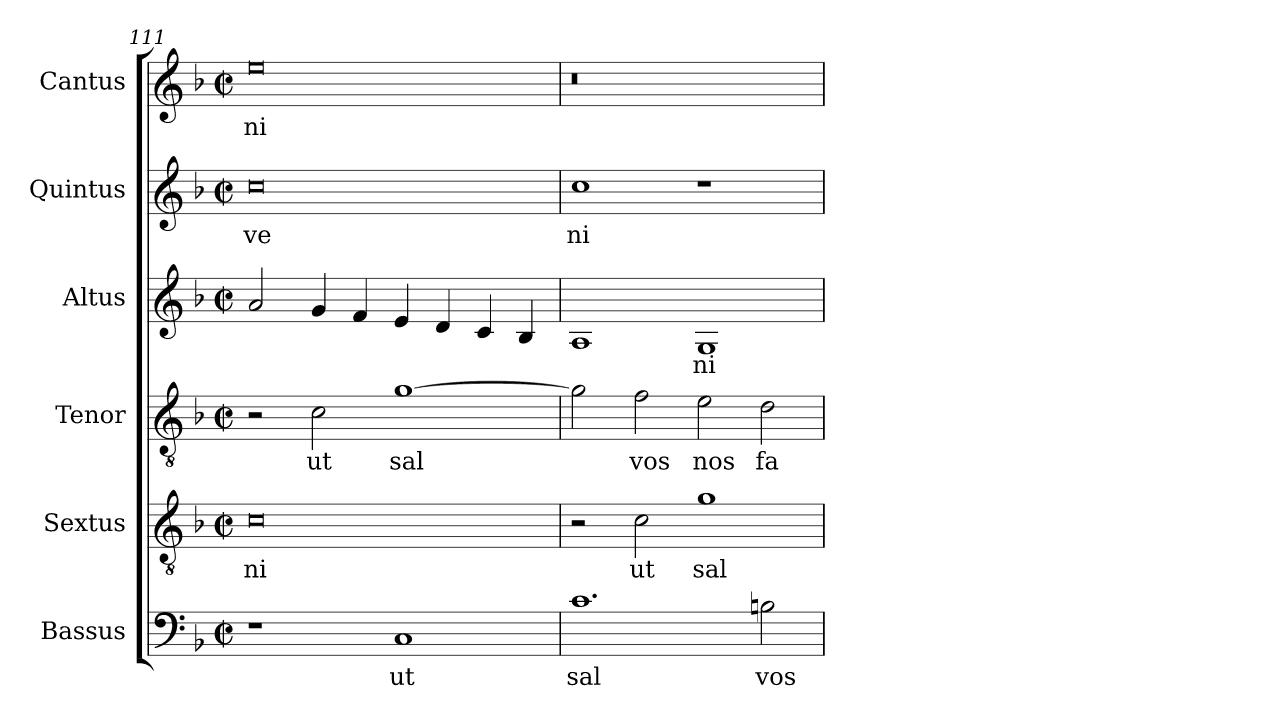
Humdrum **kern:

**kern	**text	**kern	**text	**kern	**text	**kern	**text	**kern	**text	**kern	**text
*part6	*part6	*part5	*part5	*part4	*part4	*part3	*part3	*part2	*part2	*part1	*part1
*staff6	*staff6	*staff5	*staff5	*staff4	*staff4	*staff3	*staff3	*staff2	*staff2	*staff1	*staff1
*I"Bassus	*	*I"Sextus	*	*I"Tenor	*	*I"Altus	*	*I"Quintus	*	*I"Cantus	*
!!LO:PB:g=z
*clefF4	*	*clefGv2	*	*clefGv2	*	*clefG2	*	*clefG2	*	*clefG2	*
*k[b-]	*	*k[b-]	*	*k[b-]	*	*k[b-]	*	*k[b-]	*	*k[b-]	*
*F:	*	*F:	*	*F:	*	*F:	*	*F:	*	*F:	*
*M2/2	*	*M2/2	*	*M2/2	*	*M2/2	*	*M2/2	*	*M2/2	*
*met(c|)	*	*met(c|)	*	*met(c|)	*	*met(c|)	*	*met(c|)	*	*met(c|)	*
=111	=111	=111	=111	=111	=111	=111	=111	=111	=111	=111	=111
!	!	!	!LO:LY:b:cj	!	!	!	!	!	!LO:LY:b:cj	!	!LO:LY:b:cj
1r	.	0c	-ni	2r	.	2a/	.	0cc	ve	0ee	ni
!	!	!	!	!	!LO:LY:b:cj	!	!	!	!	!	!
.	.	.	.	2c\	ut	4g/	.	.	.	.	.
.	.	.	.	.	.	4f/	.	.	.	.	.
!	!LO:LY:b:cj	!	!	!	!LO:LY:b:cj	!	!	!	!	!	!
1C	ut	.	.	[>1g	sal	4e/	.	.	.	.	.
.	.	.	.	.	.	4d/	.	.	.	.	.
.	.	.	.	.	.	4c/	.	.	.	.	.
.	.	.	.	.	.	4B-/	.	.	.	.	.
=112	=112	=112	=112	=112	=112	=112	=112	=112	=112	=112	=112
!	!LO:LY:b:cj	!	!	!	!	!	!	!	!LO:LY:b:cj	!	!
1.c	sal	2r	.	2g\]	.	1A	.	1cc	ni	0r	.
!	!	!	!LO:LY:b:cj	!	!LO:LY:b:cj	!	!	!	!	!	!
.	.	2c\	ut	2f\	vos	.	.	.	.	.	.
!	!	!	!LO:LY:b:cj	!	!LO:LY:b:cj	!	!LO:LY:b:cj	!	!	!	!
.	.	1g	sal	2e\	nos	1G	ni	1r	.	.	.
!	!LO:LY:b:cj	!	!	!	!LO:LY:b:cj	!	!	!	!	!	!
2Bn\	vos	.	.	2d\	fa	.	.	.	.	.	.
=	=	=	=	=	=	=	=	=	=	=	=
*-	*-	*-	*-	*-	*-	*-	*-	*-	*-	*-	*-
